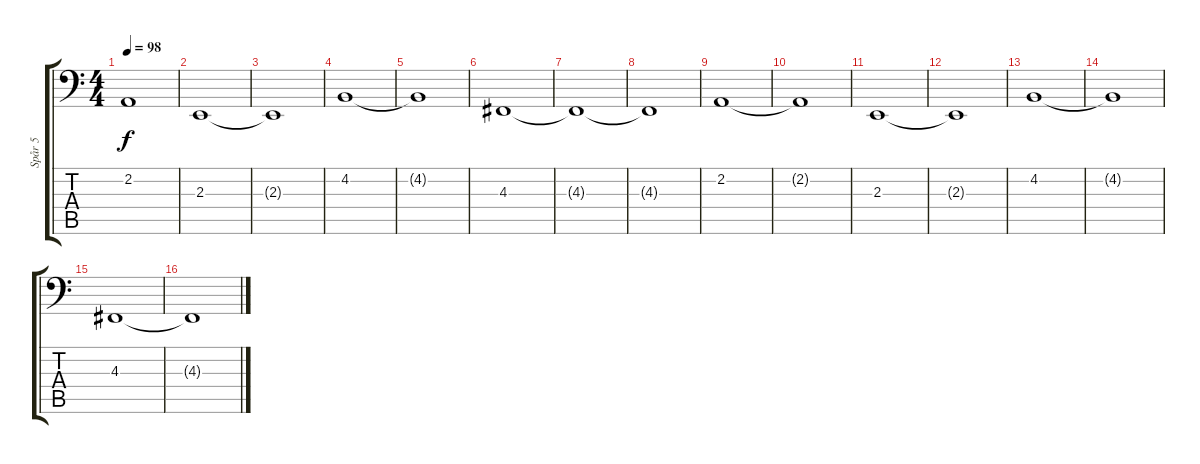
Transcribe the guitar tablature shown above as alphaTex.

\track ("Spår 5" "Spår 5") {instrument stringensemble1}
\staff {score tabs}
\tuning (C3 G2 D2 A1 E1 B0) {hide}
\ts (4 4)
\tempo 98
\clef f4
\ks c
2.2{t}.1{dy f} |
2.3.1 |
2.3{t}.1 |
4.2.1 |
4.2{t}.1 |
4.3.1 |
4.3{t}.1 |
4.3{t}.1 |
2.2.1 |
2.2{t}.1 |
2.3.1 |
2.3{t}.1 |
4.2.1 |
4.2{t}.1 |
4.3.1 |
4.3{t}.1
